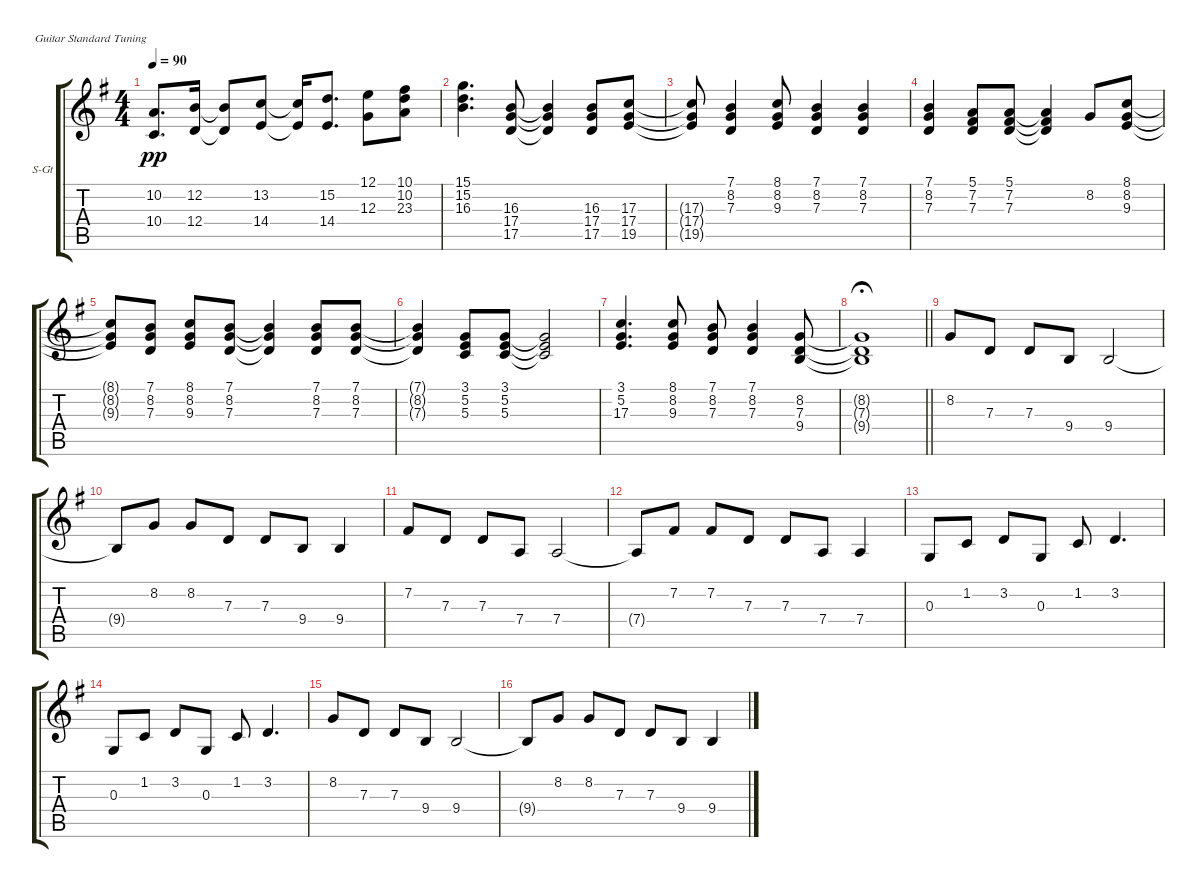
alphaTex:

\defaultSystemsLayout 4
\bracketExtendMode groupsimilarinstruments
\firstSystemTrackNameOrientation horizontal
\otherSystemsTrackNameOrientation horizontal
\track ("Hunbuck Dist" "S-Gt") {instrument acousticguitarsteel}
\staff {score tabs}
\tuning (E4 B3 G3 D3 A2 E2)
\displaytranspose 0
\ts (4 4)
\tempo 90
\clef g2
\ks g
(10.2 10.4).8{d dy pp} (12.4 12.2).16 (12.4{t} 12.2{t}).8 (14.4 13.2).8 (14.4{t} 13.2{t}).16 (14.4 15.2).8{d} (12.3 12.1).8 (23.3 10.2 10.1).8 |
(16.3 15.2 15.1).4{d} (17.5 17.4 16.3).8 (17.5{t} 17.4{t} 16.3{t}).4 (17.5 17.4 16.3).8 (19.5 17.4 17.3).8 |
(19.5{t} 17.4{t} 17.3{t}).8 (7.3 8.2 7.1).4 (9.3 8.2 8.1).8 (7.3 8.2 7.1).4 (7.3 8.2 7.1).4 |
(7.3 8.2 7.1).4 (7.3 7.2 5.1).8 (7.3 7.2 5.1).8 (7.3{t} 7.2{t} 5.1{t}).4 8.2.8 (9.3 8.2 8.1).8 |
(9.3{t} 8.2{t} 8.1{t}).8 (7.3 8.2 7.1).8 (9.3 8.2 8.1).8 (7.3 8.2 7.1).8 (7.3{t} 8.2{t} 7.1{t}).4 (7.3 8.2 7.1).8 (7.3 8.2 7.1).8 |
(7.3{t} 8.2{t} 7.1{t}).4 (5.3 5.2 3.1).8 (5.3 5.2 3.1).8 (5.3{t} 5.2{t} 3.1{t}).2 |
(17.3 5.2 3.1).4{d} (9.3 8.2 8.1).8 (7.3 8.2 7.1).8 (7.3 8.2 7.1).4 (9.4 7.3 8.2).8 |
\barLineRight lightlight
(9.4{t} 7.3{t} 8.2{t}).1{fermata (medium 0.5)} |
8.2.8 7.3.8 7.3.8 9.4.8 9.4.2 |
9.4{t}.8 8.2.8 8.2.8 7.3.8 7.3.8 9.4.8 9.4.4 |
7.2.8 7.3.8 7.3.8 7.4.8 7.4.2 |
7.4{t}.8 7.2.8 7.2.8 7.3.8 7.3.8 7.4.8 7.4.4 |
0.3.8 1.2.8 3.2.8 0.3.8 1.2.8 3.2.4{d} |
0.3.8 1.2.8 3.2.8 0.3.8 1.2.8 3.2.4{d} |
8.2.8 7.3.8 7.3.8 9.4.8 9.4.2 |
9.4{t}.8 8.2.8 8.2.8 7.3.8 7.3.8 9.4.8 9.4.4
